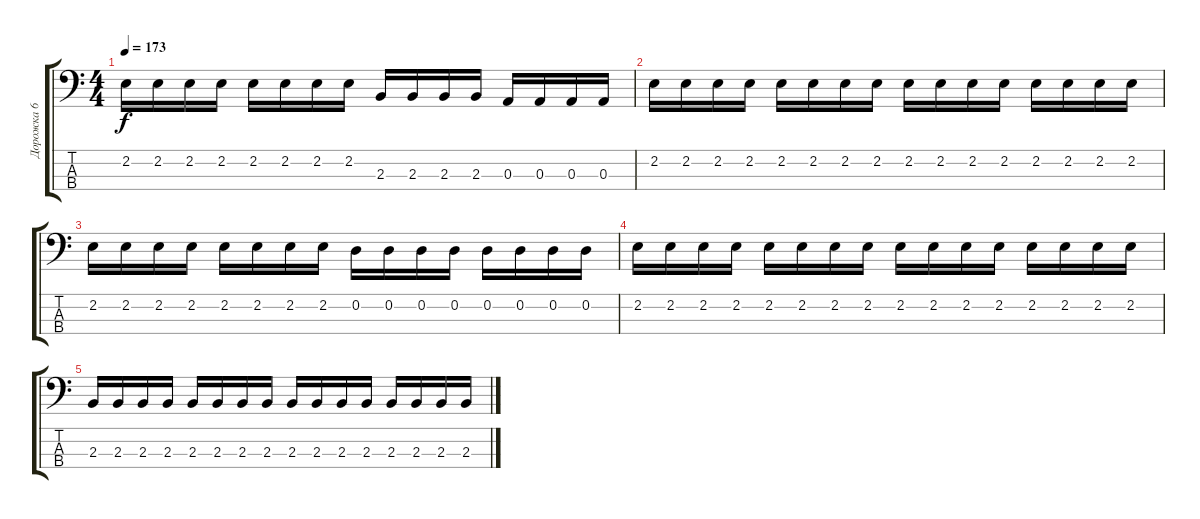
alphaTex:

\track ("Дорожка 6" "Дорожка 6") {instrument electricbassfinger}
\staff {score tabs}
\tuning (G2 D2 A1 E1) {hide}
\ts (4 4)
\tempo 173
\clef f4
\ks c
2.2.16{dy f} 2.2.16 2.2.16 2.2.16 2.2.16 2.2.16 2.2.16 2.2.16 2.3.16 2.3.16 2.3.16 2.3.16 0.3.16 0.3.16 0.3.16 0.3.16 |
2.2.16 2.2.16 2.2.16 2.2.16 2.2.16 2.2.16 2.2.16 2.2.16 2.2.16 2.2.16 2.2.16 2.2.16 2.2.16 2.2.16 2.2.16 2.2.16 |
2.2.16 2.2.16 2.2.16 2.2.16 2.2.16 2.2.16 2.2.16 2.2.16 0.2.16 0.2.16 0.2.16 0.2.16 0.2.16 0.2.16 0.2.16 0.2.16 |
2.2.16 2.2.16 2.2.16 2.2.16 2.2.16 2.2.16 2.2.16 2.2.16 2.2.16 2.2.16 2.2.16 2.2.16 2.2.16 2.2.16 2.2.16 2.2.16 |
2.3.16 2.3.16 2.3.16 2.3.16 2.3.16 2.3.16 2.3.16 2.3.16 2.3.16 2.3.16 2.3.16 2.3.16 2.3.16 2.3.16 2.3.16 2.3.16
